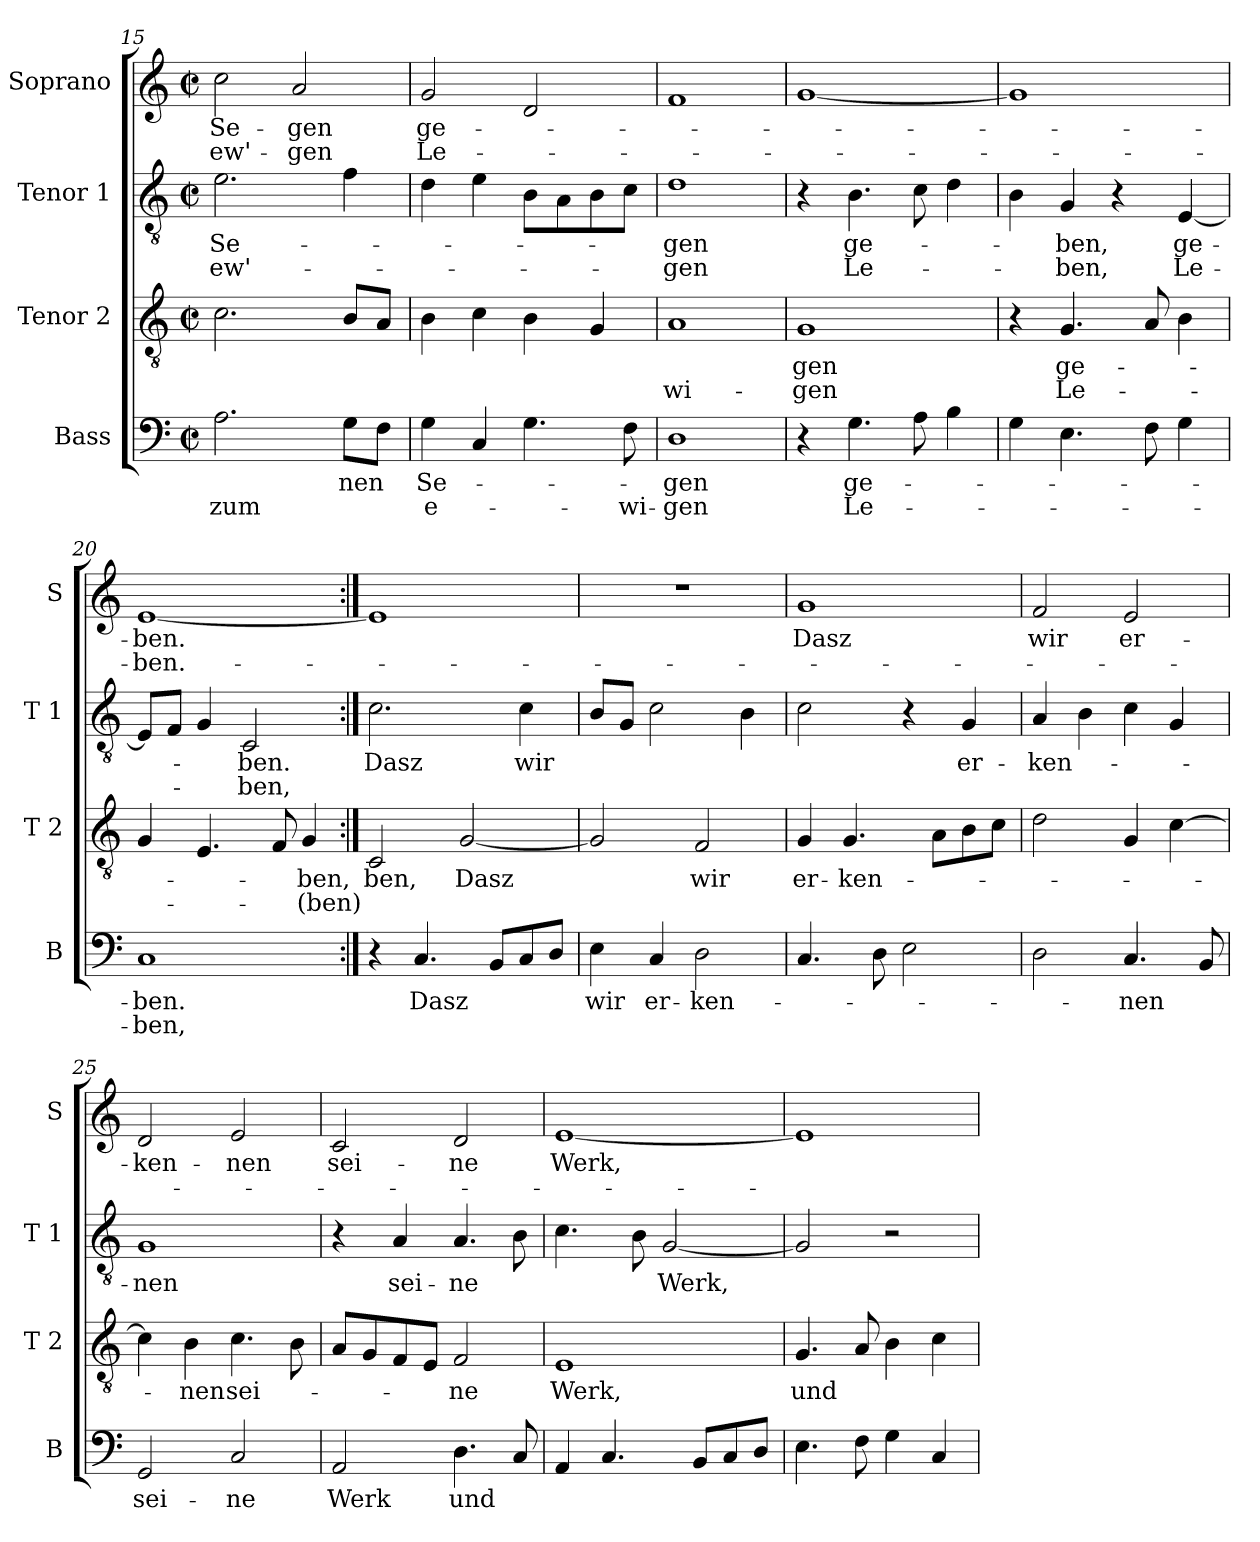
**kern	**text	**text	**kern	**text	**text	**kern	**text	**text	**kern	**text	**text
*part4	*part4	*part4	*part3	*part3	*part3	*part2	*part2	*part2	*part1	*part1	*part1
*staff4	*staff4	*staff4	*staff3	*staff3	*staff3	*staff2	*staff2	*staff2	*staff1	*staff1	*staff1
*I"Bass	*	*	*I"Tenor 2	*	*	*I"Tenor 1	*	*	*I"Soprano	*	*
*I'B	*	*	*I'T 2	*	*	*I'T 1	*	*	*I'S	*	*
*clefF4	*	*	*clefGv2	*	*	*clefGv2	*	*	*clefG2	*	*
*k[]	*	*	*k[]	*	*	*k[]	*	*	*k[]	*	*
*C:	*	*	*C:	*	*	*C:	*	*	*C:	*	*
*M2/2	*	*	*M2/2	*	*	*M2/2	*	*	*M2/2	*	*
*met(c|)	*	*	*met(c|)	*	*	*met(c|)	*	*	*met(c|)	*	*
=15	=15	=15	=15	=15	=15	=15	=15	=15	=15	=15	=15
!	!	!LO:LY:b	!	!	!	!	!LO:LY:b	!LO:LY:b	!	!LO:LY:b	!LO:LY:b
2.A\	.	zum	2.c\	.	.	2.e\	Se-	ew'-	2cc\	Se-	ew'-
!	!	!	!	!	!	!	!	!	!	!LO:LY:b	!LO:LY:b
.	.	.	.	.	.	.	.	.	2a/	-gen	-gen
!	!LO:LY:b	!	!	!	!	!	!	!	!	!	!
8G\L	-nen	.	8B/L	.	.	4f\	.	.	.	.	.
8F\J	.	.	8A/J	.	.	.	.	.	.	.	.
!!LO:LB:g=z
=16	=16	=16	=16	=16	=16	=16	=16	=16	=16	=16	=16
!	!LO:LY:b	!LO:LY:b	!	!	!	!	!	!	!	!LO:LY:b	!LO:LY:b
4G\	Se-	e-	4B\	.	.	4d\	.	.	2g/	ge-	Le-
4C/	.	.	4c\	.	.	4e\	.	.	.	.	.
4.G\	.	.	4B\	.	.	8B\L	.	.	2d/	.	.
.	.	.	.	.	.	8A\	.	.	.	.	.
.	.	.	4G/	.	.	8B\	.	.	.	.	.
!	!	!LO:LY:b	!	!	!	!	!	!	!	!	!
8F\	.	-wi-	.	.	.	8c\J	.	.	.	.	.
=17	=17	=17	=17	=17	=17	=17	=17	=17	=17	=17	=17
!	!LO:LY:b	!LO:LY:b	!	!	!LO:LY:b	!	!LO:LY:b	!LO:LY:b	!	!	!
1D	-gen	-gen	1A	.	-wi-	1d	-gen	-gen	1f	.	.
=18	=18	=18	=18	=18	=18	=18	=18	=18	=18	=18	=18
!	!	!	!	!LO:LY:b	!LO:LY:b	!	!	!	!	!	!
4r	.	.	1G	-gen	-gen	4r	.	.	[1g	.	.
!	!LO:LY:b	!LO:LY:b	!	!	!	!	!LO:LY:b	!LO:LY:b	!	!	!
4.G\	ge-	Le-	.	.	.	4.B\	ge-	Le-	.	.	.
8A\	.	.	.	.	.	8c\	.	.	.	.	.
4B\	.	.	.	.	.	4d\	.	.	.	.	.
=19	=19	=19	=19	=19	=19	=19	=19	=19	=19	=19	=19
4G\	.	.	4r	.	.	4B\	.	.	1g]	.	.
!	!	!	!	!LO:LY:b	!LO:LY:b	!	!LO:LY:b	!LO:LY:b	!	!	!
4.E\	.	.	4.G/	ge-	Le-	4G/	-ben,	-ben,	.	.	.
.	.	.	.	.	.	4r	.	.	.	.	.
8F\	.	.	8A/	.	.	.	.	.	.	.	.
!	!	!	!	!	!	!	!LO:LY:b	!LO:LY:b	!	!	!
4G\	.	.	4B\	.	.	[4E/	ge-	Le-	.	.	.
=20	=20	=20	=20	=20	=20	=20	=20	=20	=20	=20	=20
!	!LO:LY:b	!LO:LY:b	!	!	!	!	!	!	!	!LO:LY:b	!LO:LY:b
1C	-ben.	-ben,	4G/	.	.	8E/L]	.	.	[1e	-ben.	-ben.-
.	.	.	.	.	.	8F/J	.	.	.	.	.
.	.	.	4.E/	.	.	4G/	.	.	.	.	.
!	!	!	!	!	!	!	!LO:LY:b	!LO:LY:b	!	!	!
.	.	.	.	.	.	2C/	-ben.	-ben,	.	.	.
.	.	.	8F/	.	.	.	.	.	.	.	.
!	!	!	!	!LO:LY:b	!LO:LY:b	!	!	!	!	!	!
.	.	.	4G/	-ben,	-(ben)	.	.	.	.	.	.
!!LO:LB:g=z
=21:|!	=21:|!	=21:|!	=21:|!	=21:|!	=21:|!	=21:|!	=21:|!	=21:|!	=21:|!	=21:|!	=21:|!
!	!	!	!	!LO:LY:b	!	!	!LO:LY:b	!	!	!	!
4r	.	.	2C/	ben,	.	2.c\	Dasz	.	1e]	.	.
!	!LO:LY:b	!	!	!	!	!	!	!	!	!	!
4.C/	Dasz	.	.	.	.	.	.	.	.	.	.
!	!	!	!	!LO:LY:b	!	!	!	!	!	!	!
.	.	.	[2G/	Dasz	.	.	.	.	.	.	.
8BB/L	.	.	.	.	.	.	.	.	.	.	.
!	!	!	!	!	!	!	!LO:LY:b	!	!	!	!
8C/	.	.	.	.	.	4c\	wir	.	.	.	.
8D/J	.	.	.	.	.	.	.	.	.	.	.
=22	=22	=22	=22	=22	=22	=22	=22	=22	=22	=22	=22
!	!LO:LY:b	!	!	!	!	!	!	!	!	!	!
4E\	wir	.	2G/]	.	.	8B/L	.	.	1r	.	.
.	.	.	.	.	.	8G/J	.	.	.	.	.
!	!LO:LY:b	!	!	!	!	!	!	!	!	!	!
4C/	er-	.	.	.	.	2c\	.	.	.	.	.
!	!LO:LY:b	!	!	!LO:LY:b	!	!	!	!	!	!	!
2D\	-ken-	.	2F/	wir	.	.	.	.	.	.	.
.	.	.	.	.	.	4B\	.	.	.	.	.
=23	=23	=23	=23	=23	=23	=23	=23	=23	=23	=23	=23
!	!	!	!	!LO:LY:b	!	!	!	!	!	!LO:LY:b	!
4.C/	.	.	4G/	er-	.	2c\	.	.	1g	Dasz	.
!	!	!	!	!LO:LY:b	!	!	!	!	!	!	!
.	.	.	4.G/	-ken-	.	.	.	.	.	.	.
8D\	.	.	.	.	.	.	.	.	.	.	.
2E\	.	.	.	.	.	4r	.	.	.	.	.
.	.	.	8A\L	.	.	.	.	.	.	.	.
!	!	!	!	!	!	!	!LO:LY:b	!	!	!	!
.	.	.	8B\	.	.	4G/	er-	.	.	.	.
.	.	.	8c\J	.	.	.	.	.	.	.	.
=24	=24	=24	=24	=24	=24	=24	=24	=24	=24	=24	=24
!	!	!	!	!	!	!	!LO:LY:b	!	!	!LO:LY:b	!
2D\	.	.	2d\	.	.	4A/	-ken-	.	2f/	wir	.
.	.	.	.	.	.	4B\	.	.	.	.	.
!	!LO:LY:b	!	!	!	!	!	!	!	!	!LO:LY:b	!
4.C/	-nen	.	4G/	.	.	4c\	.	.	2e/	er-	.
.	.	.	[4c\	.	.	4G/	.	.	.	.	.
8BB/	.	.	.	.	.	.	.	.	.	.	.
=25	=25	=25	=25	=25	=25	=25	=25	=25	=25	=25	=25
!	!LO:LY:b	!	!	!	!	!	!LO:LY:b	!	!	!LO:LY:b	!
2GG/	sei-	.	4c\]	.	.	1G	-nen	.	2d/	-ken-	.
!	!	!	!	!LO:LY:b	!	!	!	!	!	!	!
.	.	.	4B\	-nen	.	.	.	.	.	.	.
!	!LO:LY:b	!	!	!LO:LY:b	!	!	!	!	!	!LO:LY:b	!
2C/	-ne	.	4.c\	sei-	.	.	.	.	2e/	-nen	.
.	.	.	8B\	.	.	.	.	.	.	.	.
=26	=26	=26	=26	=26	=26	=26	=26	=26	=26	=26	=26
!	!LO:LY:b	!	!	!	!	!	!	!	!	!LO:LY:b	!
2AA/	Werk	.	8A/L	.	.	4r	.	.	2c/	sei-	.
.	.	.	8G/	.	.	.	.	.	.	.	.
!	!	!	!	!	!	!	!LO:LY:b	!	!	!	!
.	.	.	8F/	.	.	4A/	sei-	.	.	.	.
.	.	.	8E/J	.	.	.	.	.	.	.	.
!	!LO:LY:b	!	!	!LO:LY:b	!	!	!LO:LY:b	!	!	!LO:LY:b	!
4.D\	und	.	2F/	-ne	.	4.A/	-ne	.	2d/	-ne	.
8C/	.	.	.	.	.	8B\	.	.	.	.	.
!!LO:PB:g=z
=27	=27	=27	=27	=27	=27	=27	=27	=27	=27	=27	=27
!	!	!	!	!LO:LY:b	!	!	!	!	!	!LO:LY:b	!
4AA/	.	.	1E	Werk,	.	4.c\	.	.	[1e	Werk,	.
4.C/	.	.	.	.	.	.	.	.	.	.	.
.	.	.	.	.	.	8B\	.	.	.	.	.
!	!	!	!	!	!	!	!LO:LY:b	!	!	!	!
.	.	.	.	.	.	[2G/	Werk,	.	.	.	.
8BB/L	.	.	.	.	.	.	.	.	.	.	.
8C/	.	.	.	.	.	.	.	.	.	.	.
8D/J	.	.	.	.	.	.	.	.	.	.	.
=28	=28	=28	=28	=28	=28	=28	=28	=28	=28	=28	=28
!	!	!	!	!LO:LY:b	!	!	!	!	!	!	!
4.E\	.	.	4.G/	und	.	2G/]	.	.	1e]	.	.
8F\	.	.	8A/	.	.	.	.	.	.	.	.
4G\	.	.	4B\	.	.	2r	.	.	.	.	.
4C/	.	.	4c\	.	.	.	.	.	.	.	.
=	=	=	=	=	=	=	=	=	=	=	=
*-	*-	*-	*-	*-	*-	*-	*-	*-	*-	*-	*-
